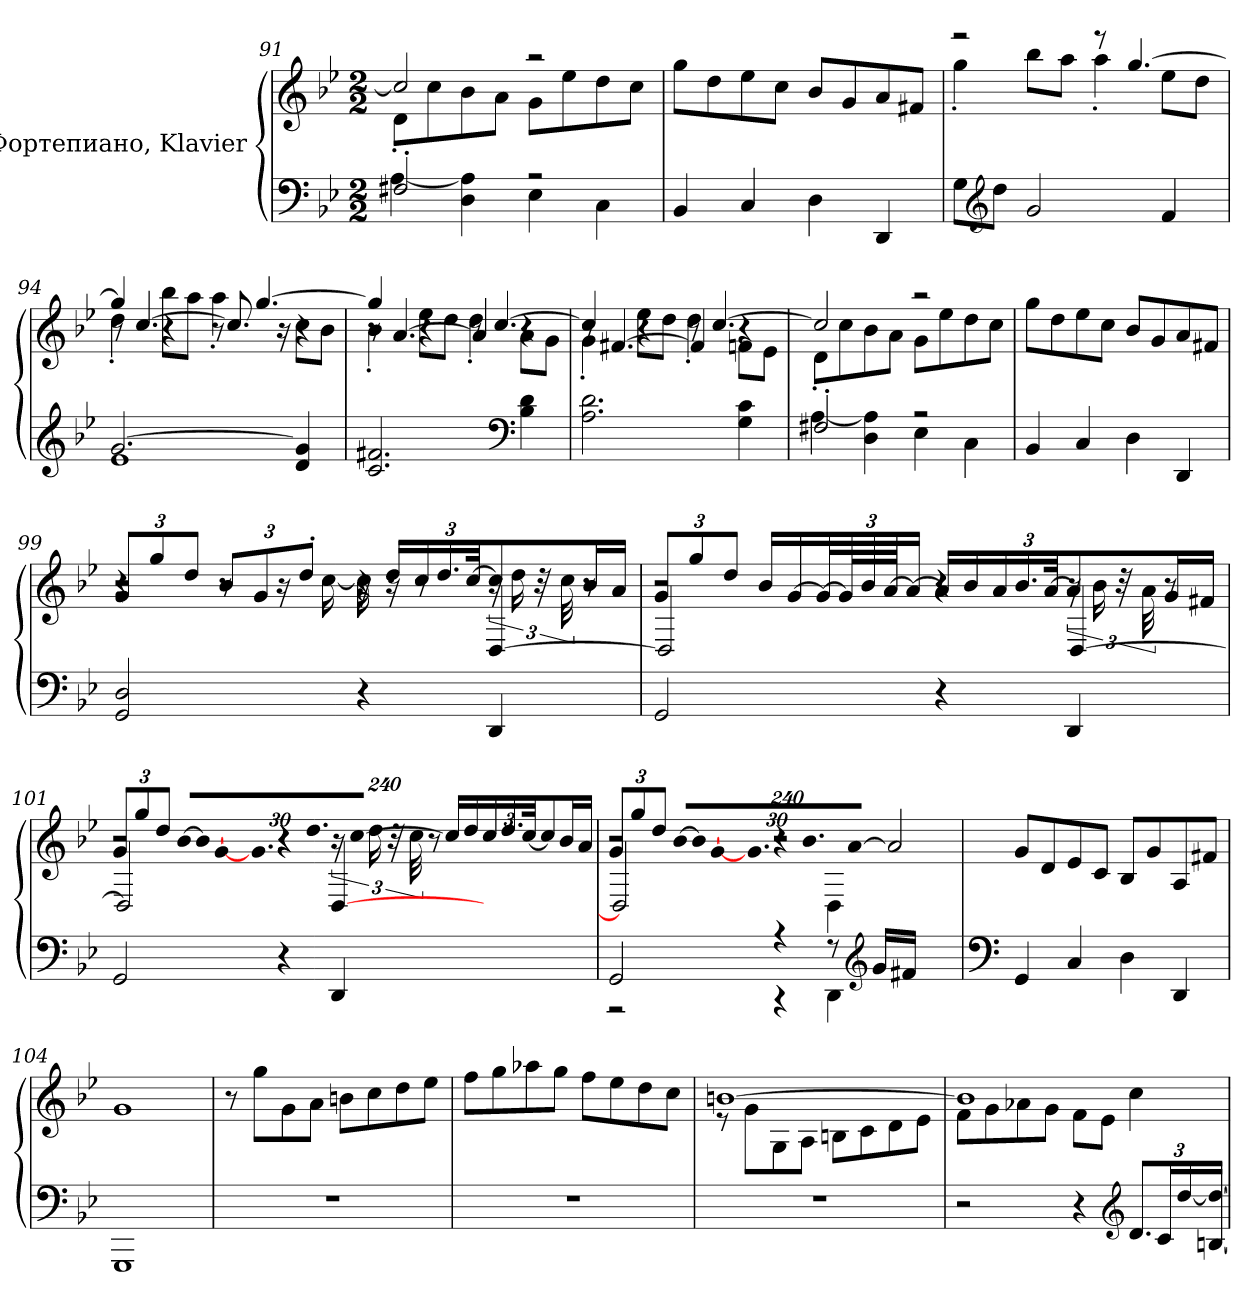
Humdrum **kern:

**kern	**kern
*part1	*part1
*staff2	*staff1
*I"Фортепиано, Klavier	*
!!LO:LB:g=z
*clefF4	*clefG2
*k[b-e-]	*k[b-e-]
*M2/2	*M2/2
=91	=91
*^	*^
2F#X'/	[4A\	2cc/]	8d'\L
.	.	.	8cc\
.	4D\ 4A\]	.	8b-\
.	.	.	8a\J
2r	4E-\	2r	8g\L
.	.	.	8ee-\
.	4C\	.	8dd\
.	.	.	8cc\J
*v	*v	*	*
*	*v	*v
=92	=92
4BB-/	8gg\L
.	8dd\
4C/	8ee-\
.	8cc\J
4D\	8b-/L
.	8g/
4DD/	8a/
.	8f#X/J
=93	=93
*	*^
8G\L	2r	4gg'\
*clefG2	*	*
8dd\J	.	.
2g/	.	8bb-\L
.	.	8aa\J
.	8r	4aa'\
.	[4.gg/	.
4f/	.	8ee-\L
.	.	8dd\J
=94	=94	=94
*^	*	*^
[2.g/	1e-	4gg/]	4dd'\	8r
.	.	.	.	[4.cc/
.	.	4r	8bb-\L	.
.	.	.	8aa\J	.
.	.	8r	4aa'\	8.cc/]
.	.	[4.gg/	.	.
.	.	.	.	16r
4d/ 4g/]	.	.	8cc\L	4r
.	.	.	8b-\J	.
*v	*v	*	*	*
!!LO:LB:g=z	!!	!!
=95	=95	=95	=95
2.c/ 2.f#X/	4gg/]	4b-'\	8r
.	.	.	[4.a/
.	4r	8ee-\L	.
.	.	8dd\J	.
.	8r	4dd'\	4a/]
.	[4.cc/	.	.
*clefF4	*	*	*
4B-\ 4d\	.	8a\L	4r
.	.	8g\J	.
=96	=96	=96	=96
2.A\ 2.d\	4cc/]	4g'\	8r
.	.	.	[4.f#X/
.	4r	8ee-\L	.
.	.	8dd\J	.
.	8r	4dd'\	4f#/]
.	[4.cc/	.	.
4G\ 4c\	.	8fn\L	4r
.	.	8e-\J	.
*	*	*v	*v
=97	=97	=97
*^	*	*
2F#X'/	[4A\	2cc/]	8d'\L
.	.	.	8cc\
.	4D\ 4A\]	.	8b-\
.	.	.	8a\J
2r	4E-\	2r	8g\L
.	.	.	8ee-\
.	4C\	.	8dd\
.	.	.	8cc\J
*v	*v	*	*
*	*v	*v
=98	=98
4BB-/	8gg\L
.	8dd\
4C/	8ee-\
.	8cc\J
4D\	8b-/L
.	8g/
4DD/	8a/
.	8f#X/J
!!LO:LB:g=z
=99	=99
*	*Xbrackettup
*	*^
*	*	*^
2GG/ 2D/	12g/L	4r	2r
.	12gg/	.	.
.	12dd/J	.	.
.	12b-/L	8r	.
.	12g/	.	.
.	.	16r	.
.	12dd'/J	.	.
.	.	[16cc\	.
4r	16r	16cc\]	4r
.	16dd/LL	16r	.
.	24cc/	8r	.
.	24.dd/	.	.
.	[48cc/JK	.	.
*	*	*brackettup	*
4DD/	8cc/]	24r	[4D/
.	.	24dd\	.
.	.	48r	.
.	.	48cc\	.
.	16b-/L	8r	.
.	16a/JJ	.	.
=100	=100	=100	=100
*	*Xbrackettup	*	*
2GG/	12g/L	2r	2D/]
.	12gg/	.	.
.	12dd/J	.	.
.	16b-/LL	.	.
.	[16g/	.	.
.	32g/L_	.	.
.	96g/L]	.	.
.	96b-/	.	.
.	[96a/JJ	.	.
.	16a/JJ_	.	.
4r	16a/LL]	4r	4r
.	16b-/	.	.
.	24a/	.	.
.	24.b-/	.	.
.	[48a/JK	.	.
*	*	*brackettup	*
4DD/	8a/]	24r	[4D/
.	.	24b-\	.
.	.	48r	.
.	.	48a\	.
.	16g/L	8r	.
.	16f#X/JJ	.	.
!!LO:LB:g=z	!!	!!
=101	=101	=101	=101
*	*Xbrackettup	*	*
2GG/	12g/L	2r	2D/]
.	12gg/	.	.
.	12dd/J	.	.
!	!LO:N:vis=16	!	!
.	[1920%137b-/LL	.	.
!	!LO:N:vis=64	!	!
.	960%17b-/LL]	.	.
!	!LO:N:vis=64	!	!
.	[960%17g/J	.	.
.	1920ryy	.	.
!	!LO:N:vis=32.	!	!
.	1920%103g/]	.	.
!	!LO:N:vis=32.	!	!
.	1920%103dd/	.	.
!	!LO:N:vis=32	!	!
.	[640%23cc/JJJ	.	.
4r	.	4r	4r
.	16cc/LL]	.	.
.	16dd/	.	.
.	24cc/	.	.
.	24.dd/	.	.
.	[48cc/JK	.	.
*	*	*brackettup	*
4DD/	.	24r	[4D/
.	8cc/]	.	.
.	.	24dd\	.
.	.	48r	.
.	.	48cc\	.
.	.	8r	.
.	16b-/L	.	.
.	16a/JJ	.	.
1920ryy	.	1920ryy	1920ryy
=102	=102	=102	=102
*^	*	*	*
*	*	*Xbrackettup	*	*
2GG/	2r	12g/L	2r	2D/]
.	.	12gg/	.	.
.	.	12dd/J	.	.
!	!	!LO:N:vis=16	!	!
.	.	[1920%137b-/LL	.	.
!	!	!LO:N:vis=64	!	!
.	.	960%17b-/LL]	.	.
!	!	!LO:N:vis=64	!	!
.	.	[960%17g/J	.	.
.	.	1920ryy	.	.
!	!	!LO:N:vis=32.	!	!
.	.	1920%103g/]	.	.
!	!	!LO:N:vis=32.	!	!
.	.	1920%103b-/	.	.
!	!	!LO:N:vis=32	!	!
.	.	[640%23a/JJJ	.	.
4r	4r	.	4r	2r
.	.	2a/]	.	.
8r	4DD\	.	4D\	.
*clefG2	*	*	*	*
16g/LL	.	.	.	.
16f#X/JJ	.	.	.	.
1920ryy	1920ryy	.	1920ryy	1920ryy
*v	*v	*	*	*
*	*v	*v	*v
!!LO:LB:g=z
=103	=103
*clefF4	*
4GG/	8g/L
.	8d/
4C/	8e-/
.	8c/J
4D\	8B-/L
.	8g/
4DD/	8A/
.	8f#X/J
=104	=104
1GGG	1g
=105	=105
1r	8r
.	8gg\L
.	8g\
.	8a\J
.	8bn\L
.	8cc\
.	8dd\
.	8ee-\J
=106	=106
1r	8ff\L
.	8gg\
.	8aa-X\
.	8gg\J
.	8ff\L
.	8ee-\
.	8dd\
.	8cc\J
=107	=107
*	*^
1r	[1bn	8r
.	.	8g\L
.	.	8G\
.	.	8A\J
.	.	8Bn\L
.	.	8c\
.	.	8d\
.	.	8e-\J
!!LO:PB:g=z	!!
=108	=108	=108
2r	1b]	8f\L
.	.	8g\
.	.	8a-X\
.	.	8g\J
4r	.	8f\L
.	.	8e-\J
*clefG2	*	*
*Xbrackettup	*	*
12.d/L	.	4cc\
24c/L	.	.
[24dd/	.	.
[24Bn/ 24dd/_JJ	.	.
*	*v	*v
=	=
*-	*-
